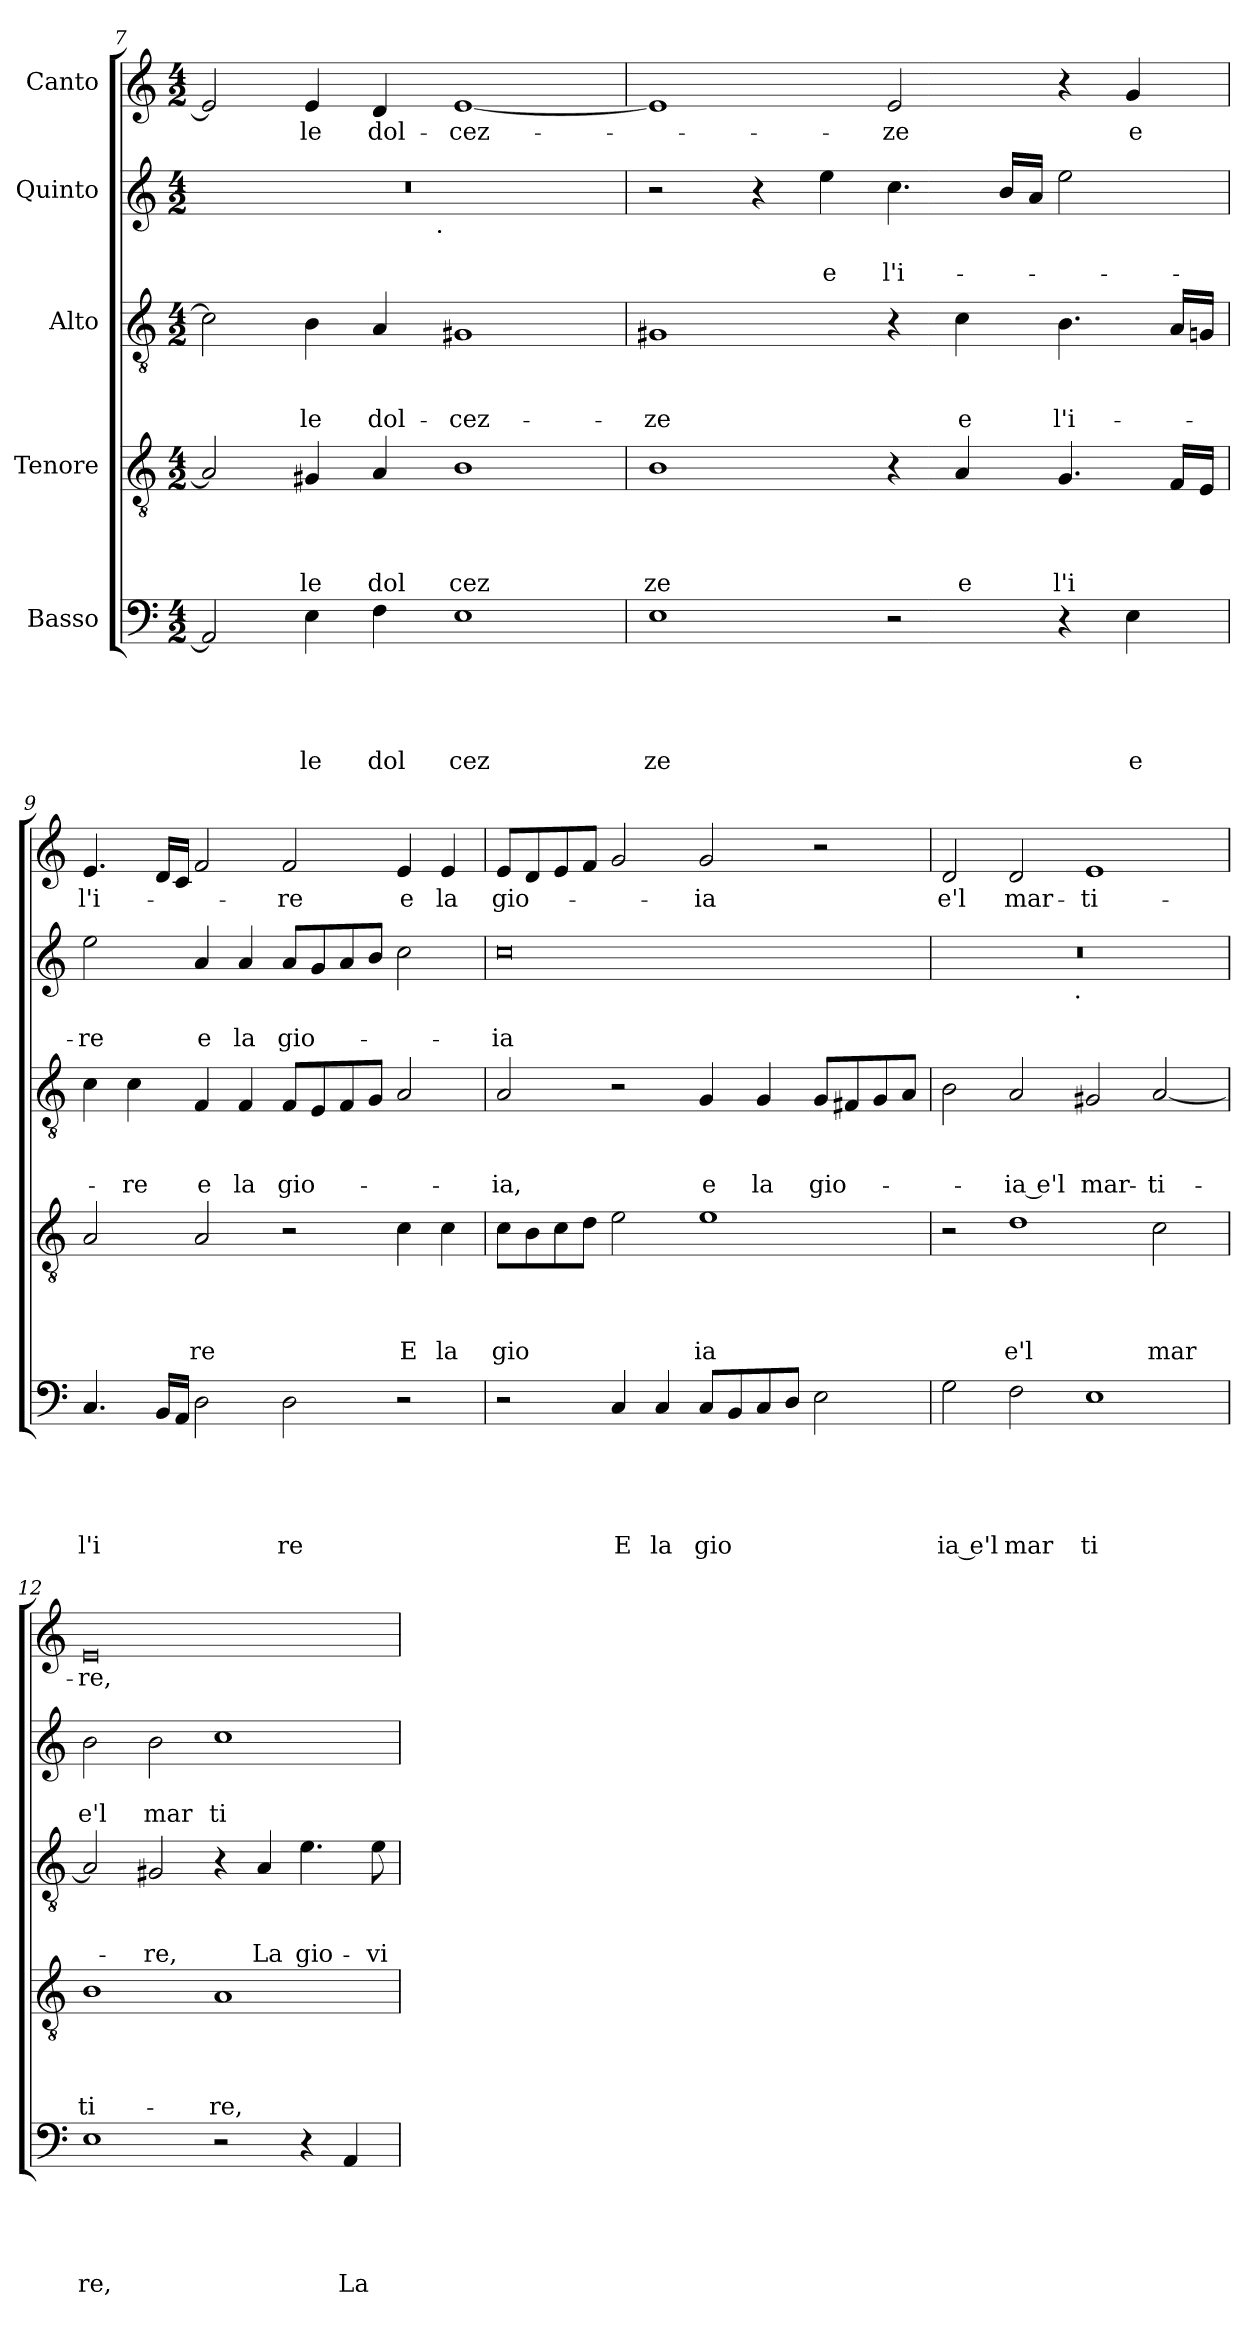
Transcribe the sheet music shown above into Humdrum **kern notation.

**kern	**text	**text	**text	**text	**text	**kern	**text	**text	**text	**text	**kern	**text	**text	**text	**kern	**text	**text	**kern	**text
*part5	*part5	*part5	*part5	*part5	*part5	*part4	*part4	*part4	*part4	*part4	*part3	*part3	*part3	*part3	*part2	*part2	*part2	*part1	*part1
*staff5	*staff5	*staff5	*staff5	*staff5	*staff5	*staff4	*staff4	*staff4	*staff4	*staff4	*staff3	*staff3	*staff3	*staff3	*staff2	*staff2	*staff2	*staff1	*staff1
*I"Basso	*	*	*	*	*	*I"Tenore	*	*	*	*	*I"Alto	*	*	*	*I"Quinto	*	*	*I"Canto	*
*clefF4	*	*	*	*	*	*clefGv2	*	*	*	*	*clefGv2	*	*	*	*clefG2	*	*	*clefG2	*
*k[]	*	*	*	*	*	*k[]	*	*	*	*	*k[]	*	*	*	*k[]	*	*	*k[]	*
*C:	*	*	*	*	*	*C:	*	*	*	*	*C:	*	*	*	*C:	*	*	*C:	*
*M4/2	*	*	*	*	*	*M4/2	*	*	*	*	*M4/2	*	*	*	*M4/2	*	*	*M4/2	*
=7	=7	=7	=7	=7	=7	=7	=7	=7	=7	=7	=7	=7	=7	=7	=7	=7	=7	=7	=7
*	*	*	*	*	*	*	*	*	*	*	*	*	*	*	*^	*	*	*	*
2AA/]	.	.	.	.	.	2A/]	.	.	.	.	2c\]	.	.	.	0r	2ryy	.	.	2e/]	.
!	!	!	!	!	!LO:LY:b	!	!	!	!	!LO:LY:b	!	!	!	!LO:LY:b	!	!	!	!	!	!LO:LY:b
4E\	.	.	.	.	le	4G#X/	.	.	.	le	4B\	.	.	le	.	4...ryy	.	.	4e/	le
!	!	!	!	!	!LO:LY:b	!	!	!	!	!LO:LY:b	!	!	!	!LO:LY:b	!	!	!	!	!	!LO:LY:b
4F\	.	.	.	.	dol	4A/	.	.	.	dol	4A/	.	.	dol-	.	.	.	.	4d/	dol-
!	!	!	!	!	!	!	!	!	!	!	!	!	!	!	!	!LO:TX:b:t=.	!	!	!	!
.	.	.	.	.	.	.	.	.	.	.	.	.	.	.	.	1ryy	.	.	.	.
!	!	!	!	!	!LO:LY:b	!	!	!	!	!LO:LY:b	!	!	!	!LO:LY:b	!	!	!	!	!	!LO:LY:b
1E	.	.	.	.	cez	1B	.	.	.	cez	1G#X	.	.	-cez-	.	.	.	.	[<1e	-cez-
.	.	.	.	.	.	.	.	.	.	.	.	.	.	.	.	32ryy	.	.	.	.
=8	=8	=8	=8	=8	=8	=8	=8	=8	=8	=8	=8	=8	=8	=8	=8	=8	=8	=8	=8	=8
!	!	!	!	!	!LO:LY:b	!	!	!	!	!LO:LY:b	!	!	!	!LO:LY:b	!	!	!	!	!	!
*	*	*	*	*	*	*	*	*	*	*	*	*	*	*	*v	*v	*	*	*	*
1E	.	.	.	.	ze	1B	.	.	.	ze	1G#X	.	.	-ze	2r	.	.	1e]	.
.	.	.	.	.	.	.	.	.	.	.	.	.	.	.	4r	.	.	.	.
!	!	!	!	!	!	!	!	!	!	!	!	!	!	!	!	!	!LO:LY:b	!	!
.	.	.	.	.	.	.	.	.	.	.	.	.	.	.	4ee\	.	e	.	.
!	!	!	!	!	!	!	!	!	!	!	!	!	!	!	!	!	!LO:LY:b	!	!LO:LY:b
2r	.	.	.	.	.	4r	.	.	.	.	4r	.	.	.	4.cc\	.	l'i-	2e/	-ze
!	!	!	!	!	!	!	!	!	!	!LO:LY:b	!	!	!	!LO:LY:b	!	!	!	!	!
.	.	.	.	.	.	4A/	.	.	.	e	4c\	.	.	e	.	.	.	.	.
.	.	.	.	.	.	.	.	.	.	.	.	.	.	.	16b/LL	.	.	.	.
.	.	.	.	.	.	.	.	.	.	.	.	.	.	.	16a/JJ	.	.	.	.
!	!	!	!	!	!	!	!	!	!	!LO:LY:b	!	!	!	!LO:LY:b	!	!	!	!	!
4r	.	.	.	.	.	4.G/	.	.	.	l'i	4.B\	.	.	l'i-	2ee\	.	.	4r	.
!	!	!	!	!	!LO:LY:b	!	!	!	!	!	!	!	!	!	!	!	!	!	!LO:LY:b
4E\	.	.	.	.	e	.	.	.	.	.	.	.	.	.	.	.	.	4g/	e
.	.	.	.	.	.	16F/LL	.	.	.	.	16A/LL	.	.	.	.	.	.	.	.
.	.	.	.	.	.	16E/JJ	.	.	.	.	16Gn/JJ	.	.	.	.	.	.	.	.
=9	=9	=9	=9	=9	=9	=9	=9	=9	=9	=9	=9	=9	=9	=9	=9	=9	=9	=9	=9
!	!	!	!	!	!LO:LY:b	!	!	!	!	!	!	!	!	!	!	!	!LO:LY:b	!	!LO:LY:b
4.C/	.	.	.	.	l'i	2A/	.	.	.	.	4c\	.	.	.	2ee\	.	-re	4.e/	l'i-
!	!	!	!	!	!	!	!	!	!	!	!	!	!	!LO:LY:b	!	!	!	!	!
.	.	.	.	.	.	.	.	.	.	.	4c\	.	.	-re	.	.	.	.	.
16BB/LL	.	.	.	.	.	.	.	.	.	.	.	.	.	.	.	.	.	16d/LL	.
16AA/JJ	.	.	.	.	.	.	.	.	.	.	.	.	.	.	.	.	.	16c/JJ	.
!	!	!	!	!	!	!	!	!	!	!LO:LY:b	!	!	!	!LO:LY:b	!	!	!LO:LY:b	!	!
2D\	.	.	.	.	.	2A/	.	.	.	re	4F/	.	.	e	4a/	.	e	2f/	.
!	!	!	!	!	!	!	!	!	!	!	!	!	!	!LO:LY:b	!	!	!LO:LY:b	!	!
.	.	.	.	.	.	.	.	.	.	.	4F/	.	.	la	4a/	.	la	.	.
!	!	!	!	!	!LO:LY:b	!	!	!	!	!	!	!	!	!LO:LY:b	!	!	!LO:LY:b	!	!LO:LY:b
2D\	.	.	.	.	re	2r	.	.	.	.	8F/L	.	.	gio-	8a/L	.	gio-	2f/	-re
.	.	.	.	.	.	.	.	.	.	.	8E/	.	.	.	8g/	.	.	.	.
.	.	.	.	.	.	.	.	.	.	.	8F/	.	.	.	8a/	.	.	.	.
.	.	.	.	.	.	.	.	.	.	.	8G/J	.	.	.	8b/J	.	.	.	.
!	!	!	!	!	!	!	!	!	!	!LO:LY:b	!	!	!	!	!	!	!	!	!LO:LY:b
2r	.	.	.	.	.	4c\	.	.	.	E	2A/	.	.	.	2cc\	.	.	4e/	e
!	!	!	!	!	!	!	!	!	!	!LO:LY:b	!	!	!	!	!	!	!	!	!LO:LY:b
.	.	.	.	.	.	4c\	.	.	.	la	.	.	.	.	.	.	.	4e/	la
=10	=10	=10	=10	=10	=10	=10	=10	=10	=10	=10	=10	=10	=10	=10	=10	=10	=10	=10	=10
!	!	!	!	!	!	!	!	!	!	!LO:LY:b	!	!	!	!LO:LY:b	!	!	!LO:LY:b	!	!LO:LY:b
2r	.	.	.	.	.	8c\L	.	.	.	gio	2A/	.	.	-ia,	0cc	.	-ia	8e/L	gio-
.	.	.	.	.	.	8B\	.	.	.	.	.	.	.	.	.	.	.	8d/	.
.	.	.	.	.	.	8c\	.	.	.	.	.	.	.	.	.	.	.	8e/	.
.	.	.	.	.	.	8d\J	.	.	.	.	.	.	.	.	.	.	.	8f/J	.
!	!	!	!	!	!LO:LY:b	!	!	!	!	!	!	!	!	!	!	!	!	!	!
4C/	.	.	.	.	E	2e\	.	.	.	.	2r	.	.	.	.	.	.	2g/	.
!	!	!	!	!	!LO:LY:b	!	!	!	!	!	!	!	!	!	!	!	!	!	!
4C/	.	.	.	.	la	.	.	.	.	.	.	.	.	.	.	.	.	.	.
!	!	!	!	!	!LO:LY:b	!	!	!	!	!LO:LY:b	!	!	!	!LO:LY:b	!	!	!	!	!LO:LY:b
8C/L	.	.	.	.	gio	1e	.	.	.	ia	4G/	.	.	e	.	.	.	2g/	-ia
8BB/	.	.	.	.	.	.	.	.	.	.	.	.	.	.	.	.	.	.	.
!	!	!	!	!	!	!	!	!	!	!	!	!	!	!LO:LY:b	!	!	!	!	!
8C/	.	.	.	.	.	.	.	.	.	.	4G/	.	.	la	.	.	.	.	.
8D/J	.	.	.	.	.	.	.	.	.	.	.	.	.	.	.	.	.	.	.
!	!	!	!	!	!	!	!	!	!	!	!	!	!	!LO:LY:b	!	!	!	!	!
2E\	.	.	.	.	.	.	.	.	.	.	8G/L	.	.	gio-	.	.	.	2r	.
.	.	.	.	.	.	.	.	.	.	.	8F#X/	.	.	.	.	.	.	.	.
.	.	.	.	.	.	.	.	.	.	.	8G/	.	.	.	.	.	.	.	.
.	.	.	.	.	.	.	.	.	.	.	8A/J	.	.	.	.	.	.	.	.
=11	=11	=11	=11	=11	=11	=11	=11	=11	=11	=11	=11	=11	=11	=11	=11	=11	=11	=11	=11
!	!	!	!	!	!LO:LY:b:rj	!	!	!	!	!	!	!	!	!	!	!	!	!	!LO:LY:b
*	*	*	*	*	*	*	*	*	*	*	*	*	*	*	*^	*	*	*	*
2G\	.	.	.	.	ia e'l	2r	.	.	.	.	2B\	.	.	.	0r	2ryy	.	.	2d/	e'l
!	!	!	!	!	!LO:LY:b	!	!	!	!	!LO:LY:b	!	!	!	!LO:LY:b:rj	!	!	!	!	!	!LO:LY:b
2F\	.	.	.	.	mar	1d	.	.	.	e'l	2A/	.	.	-ia e'l	.	4...ryy	.	.	2d/	mar-
!	!	!	!	!	!	!	!	!	!	!	!	!	!	!	!	!LO:TX:b:t=.	!	!	!	!
.	.	.	.	.	.	.	.	.	.	.	.	.	.	.	.	1ryy	.	.	.	.
!	!	!	!	!	!LO:LY:b	!	!	!	!	!	!	!	!	!LO:LY:b	!	!	!	!	!	!LO:LY:b
1E	.	.	.	.	ti	.	.	.	.	.	2G#X/	.	.	mar-	.	.	.	.	1e	-ti-
!	!	!	!	!	!	!	!	!	!	!LO:LY:b	!	!	!	!LO:LY:b	!	!	!	!	!	!
.	.	.	.	.	.	2c\	.	.	.	mar	[<2A/	.	.	-ti-	.	.	.	.	.	.
.	.	.	.	.	.	.	.	.	.	.	.	.	.	.	.	32ryy	.	.	.	.
!!LO:LB:g=z
=12	=12	=12	=12	=12	=12	=12	=12	=12	=12	=12	=12	=12	=12	=12	=12	=12	=12	=12	=12	=12
!	!	!	!	!	!LO:LY:b	!	!	!	!	!LO:LY:b	!	!	!	!	!	!	!	!LO:LY:b	!	!LO:LY:b
*	*	*	*	*	*	*	*	*	*	*	*	*	*	*	*v	*v	*	*	*	*
1E	.	.	.	.	re,	1B	.	.	.	ti-	2A/]	.	.	.	2b\	.	e'l	0e	-re,
!	!	!	!	!	!	!	!	!	!	!	!	!	!	!LO:LY:b	!	!	!LO:LY:b	!	!
.	.	.	.	.	.	.	.	.	.	.	2G#X/	.	.	-re,	2b\	.	mar	.	.
!	!	!	!	!	!	!	!	!	!	!LO:LY:b	!	!	!	!	!	!	!LO:LY:b	!	!
2r	.	.	.	.	.	1A	.	.	.	-re,	4r	.	.	.	1cc	.	ti	.	.
!	!	!	!	!	!	!	!	!	!	!	!	!	!	!LO:LY:b	!	!	!	!	!
.	.	.	.	.	.	.	.	.	.	.	4A/	.	.	La	.	.	.	.	.
!	!	!	!	!	!	!	!	!	!	!	!	!	!	!LO:LY:b	!	!	!	!	!
4r	.	.	.	.	.	.	.	.	.	.	4.e\	.	.	gio-	.	.	.	.	.
!	!	!	!	!	!LO:LY:b	!	!	!	!	!	!	!	!	!	!	!	!	!	!
4AA/	.	.	.	.	La	.	.	.	.	.	.	.	.	.	.	.	.	.	.
!	!	!	!	!	!	!	!	!	!	!	!	!	!	!LO:LY:b	!	!	!	!	!
.	.	.	.	.	.	.	.	.	.	.	8e\	.	.	-vi-	.	.	.	.	.
=	=	=	=	=	=	=	=	=	=	=	=	=	=	=	=	=	=	=	=
*-	*-	*-	*-	*-	*-	*-	*-	*-	*-	*-	*-	*-	*-	*-	*-	*-	*-	*-	*-
